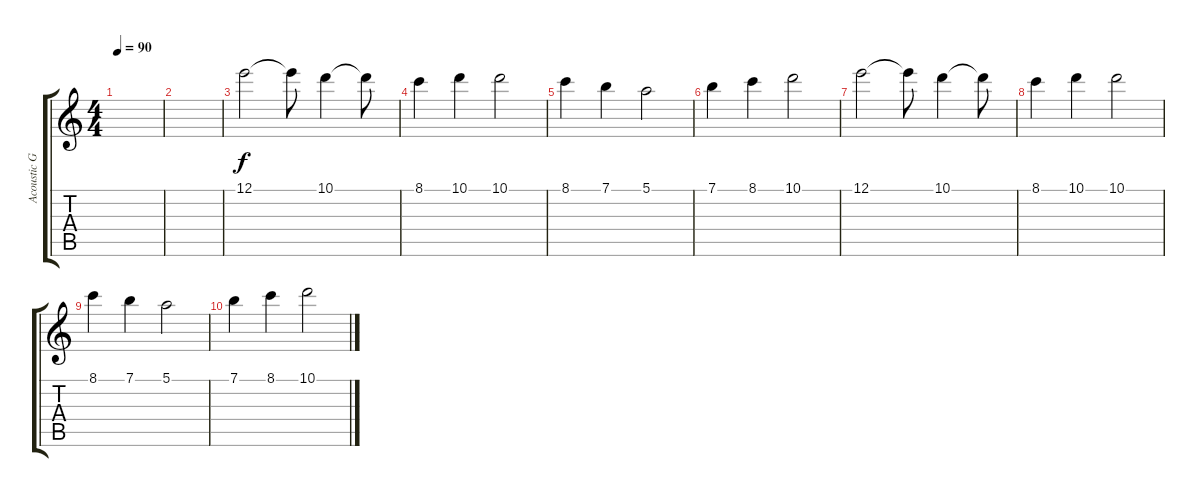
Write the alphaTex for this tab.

\track ("Acoustic Guitar" "Acoustic G") {instrument acousticguitarnylon}
\staff {score tabs}
\tuning (E4 B3 G3 D3 A2 E2) {hide}
\ts (4 4)
\tempo 90
\clef g2
\ks c
|
|
12.1.2 12.1{t}.8 10.1.4 10.1{t}.8 |
8.1.4 10.1.4 10.1.2 |
8.1.4 7.1.4 5.1.2 |
7.1.4 8.1.4 10.1.2 |
12.1.2 12.1{t}.8 10.1.4 10.1{t}.8 |
8.1.4 10.1.4 10.1.2 |
8.1.4 7.1.4 5.1.2 |
7.1.4 8.1.4 10.1.2
